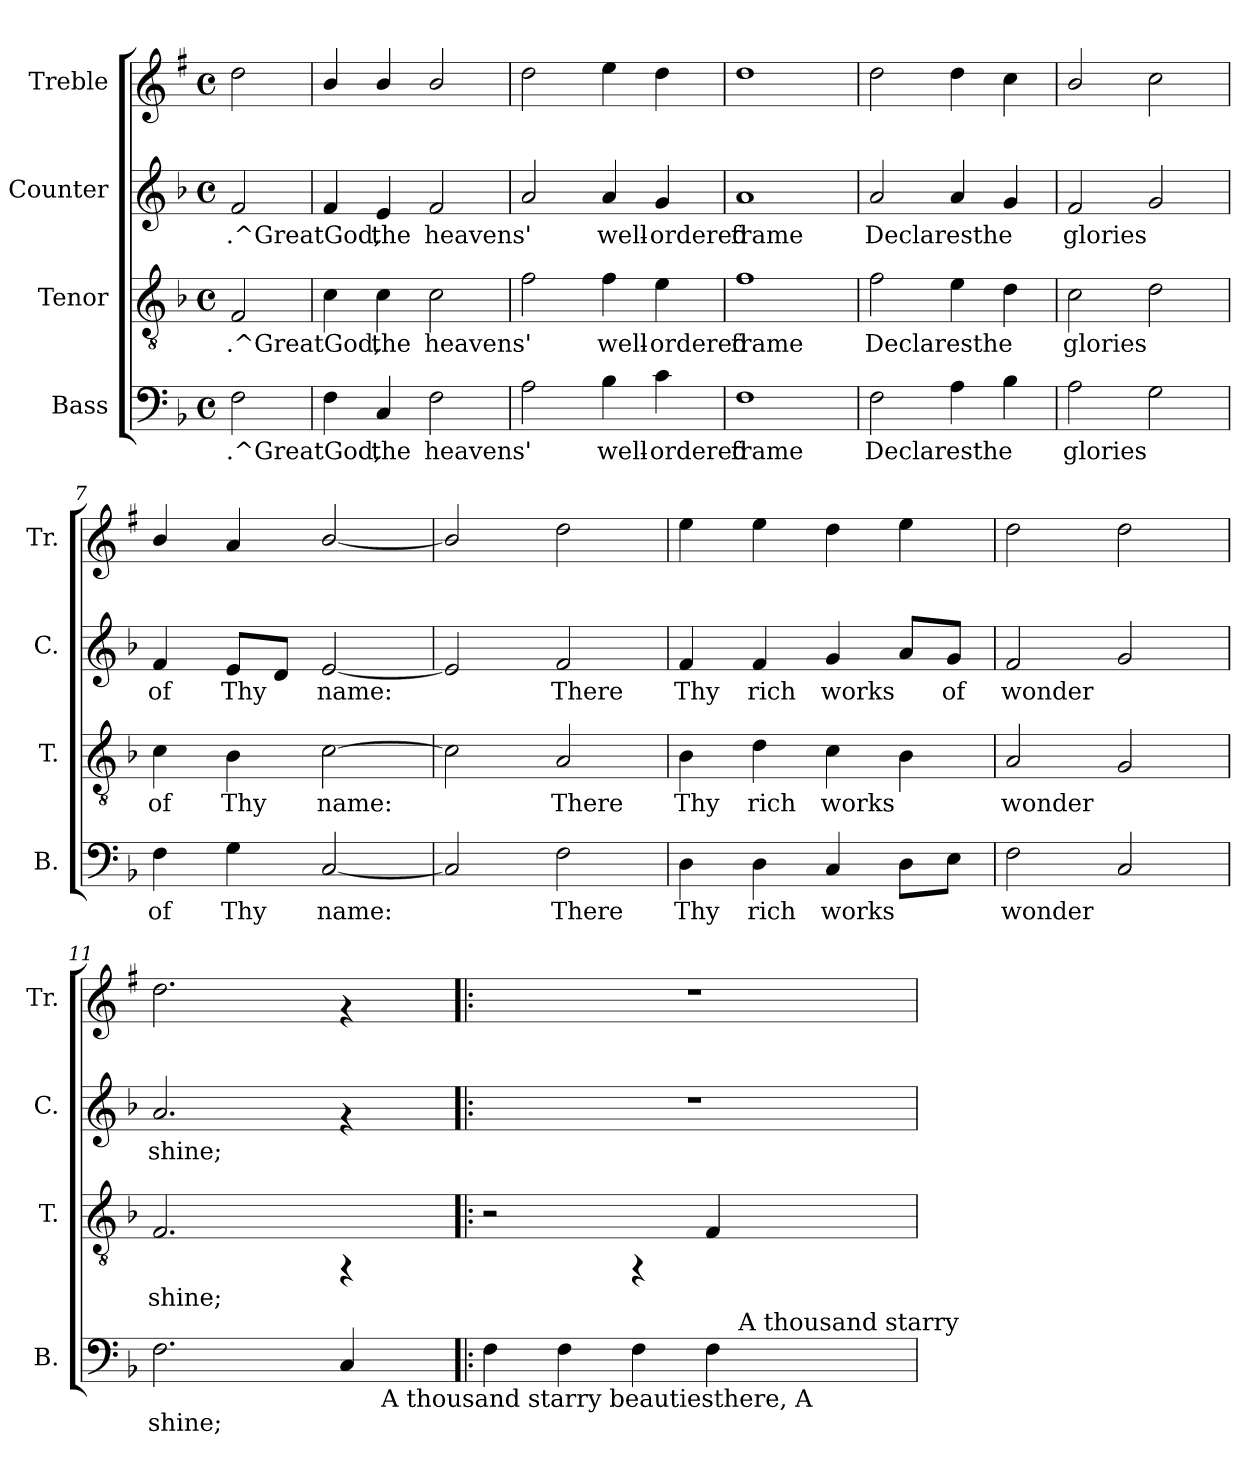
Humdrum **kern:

**kern	**text	**kern	**text	**kern	**text	**kern
*part4	*part4	*part3	*part3	*part2	*part2	*part1
*staff4	*staff4	*staff3	*staff3	*staff2	*staff2	*staff1
*I"Bass	*	*I"Tenor	*	*I"Counter	*	*I"Treble
*I'B.	*	*I'T.	*	*I'C.	*	*I'Tr.
!!LO:PB:g=z
*stria5	*	*stria5	*	*stria5	*	*stria5
*clefF4	*	*clefGv2	*	*clefG2	*	*clefG2
*	*	*	*	*	*	*ITrd1c2
*k[b-]	*	*k[b-]	*	*k[b-]	*	*k[b-]
*F:	*	*F:	*	*F:	*	*F:
*M4/4	*	*M4/4	*	*M4/4	*	*M4/4
*met(c)	*	*met(c)	*	*met(c)	*	*met(c)
=1	=1	=1	=1	=1	=1	=1
!	!LO:LY:a:rj	!	!LO:LY:b:rj	!	!LO:LY:b:rj	!
2F\	.^GreatGod,	2F/	.^GreatGod,	2f</	.^GreatGod,	2cc\
=2	=2	=2	=2	=2	=2	=2
!	!LO:LY:a:rj	!	!LO:LY:b:rj	!	!LO:LY:b:rj	!
4F\	.	4c\	.	4f/	.	4a/
!	!LO:LY:a:rj	!	!LO:LY:b:rj	!	!LO:LY:b:rj	!
4C/	the	4c\	the	4e/	the	4a/
!	!LO:LY:a:rj	!	!LO:LY:b:rj	!	!LO:LY:b:rj	!
2F\	heavens'	2c\	heavens'	2f/	heavens'	2a/
=3	=3	=3	=3	=3	=3	=3
!	!LO:LY:a:rj	!	!LO:LY:b:rj	!	!LO:LY:b:rj	!
2A\	.	2f\	.	2a/	.	2cc\
!	!LO:LY:a:rj	!	!LO:LY:b:rj	!	!LO:LY:b:rj	!
4B-\	well-	4f\	well-	4a/	well-	4dd\
!	!LO:LY:a:rj	!	!LO:LY:b:rj	!	!LO:LY:b:rj	!
4c\	-ordered	4e\	-ordered	4g/	-ordered	4cc\
=4	=4	=4	=4	=4	=4	=4
!	!LO:LY:a:rj	!	!LO:LY:b:rj	!	!LO:LY:b:rj	!
1F	frame	1f	frame	1a	frame	1cc
=5	=5	=5	=5	=5	=5	=5
!	!LO:LY:a:rj	!	!LO:LY:b:rj	!	!LO:LY:b:rj	!
2F\	Declaresthe	2f\	Declaresthe	2a/	Declaresthe	2cc>\
!	!LO:LY:a:rj	!	!LO:LY:b:rj	!	!LO:LY:b:rj	!
4A\	.	4e\	.	4a/	.	4cc\
!	!LO:LY:a:rj	!	!LO:LY:b:rj	!	!LO:LY:b:rj	!
4B-\	.	4d\	.	4g/	.	4b-\
=6	=6	=6	=6	=6	=6	=6
!	!LO:LY:a:rj	!	!LO:LY:b:rj	!	!LO:LY:b:rj	!
2A\	glories	2c\	glories	2f/	glories	2a/
!	!LO:LY:a:rj	!	!LO:LY:b:rj	!	!LO:LY:b:rj	!
2G\	.	2d\	.	2g/	.	2b-\
=7	=7	=7	=7	=7	=7	=7
!	!LO:LY:a:rj	!	!LO:LY:b:rj	!	!LO:LY:b:rj	!
4F\	of	4c\	of	4f/	of	4a/
!	!LO:LY:a:rj	!	!LO:LY:b:rj	!	!LO:LY:b:rj	!
4G\	Thy	4B-\	Thy	8e/L	Thy	4g/
!	!	!	!	!	!LO:LY:b:rj	!
.	.	.	.	8d/J	.	.
!	!LO:LY:a:rj	!	!LO:LY:b:rj	!	!LO:LY:b:rj	!
[<2C/	name:	[>2c\	name:	[<2e/	name:	[<2a/
=8	=8	=8	=8	=8	=8	=8
!	!LO:LY:a:rj	!	!LO:LY:b:rj	!	!LO:LY:b:rj	!
2C/]	.	2c\]	.	2e/]	.	2a/]
!	!LO:LY:a:rj	!	!LO:LY:b:rj	!	!LO:LY:b:rj	!
2F\	There	2A/	There	2f/	There	2cc\
=9	=9	=9	=9	=9	=9	=9
!	!LO:LY:a:rj	!	!LO:LY:b:rj	!	!LO:LY:b:rj	!
4D\	Thy	4B-\	Thy	4f/	Thy	4dd\
!	!LO:LY:a:rj	!	!LO:LY:b:rj	!	!LO:LY:b:rj	!
4D\	rich	4d\	rich	4f/	rich	4dd\
!	!LO:LY:a:rj	!	!LO:LY:b:rj	!	!LO:LY:b:rj	!
4C/	works	4c\	works	4g/	works	4cc\
!	!LO:LY:a:rj	!	!LO:LY:b:rj	!	!LO:LY:b:rj	!
8D\L	.	4B-\	.	8a/L	.	4dd\
!	!LO:LY:a:rj	!	!	!	!LO:LY:b:rj	!
8E\J	.	.	.	8g/J	of	.
=10	=10	=10	=10	=10	=10	=10
!	!LO:LY:a:rj	!	!LO:LY:b:rj	!	!LO:LY:b:rj	!
2F\	wonder	2A/	wonder	2f/	wonder	2cc>\
!	!LO:LY:a:rj	!	!LO:LY:b:rj	!	!LO:LY:b:rj	!
2C/	.	2G/	.	2g/	.	2cc\
=11	=11	=11	=11	=11	=11	=11
!	!LO:LY:a:rj	!	!LO:LY:b:rj	!	!LO:LY:b:rj	!
*^	*	*	*	*	*	*
2.F\	2ryy	shine;	2.F/	shine;	2.a/	shine;	2.cc\
.	4ryy	.	.	.	.	.	.
!	!	!LO:LY:a:rj	!	!	!	!	!
4C/	16.ryy	.	4rFF	.	4rf	.	4rf
!	!LO:TX:b:t=A thousand starry beautiesthere, A	!	!	!	!	!	!
.	8ryy	.	.	.	.	.	.
.	32ryy	.	.	.	.	.	.
=12!|:	=12!|:	=12!|:	=12!|:	=12!|:	=12!|:	=12!|:	=12!|:
!	!	!LO:LY:a:rj	!	!	!	!	!
4F\	2ryy	.	2r	.	1r	.	1r
!	!	!LO:LY:a:rj	!	!	!	!	!
4F\	.	.	.	.	.	.	.
!	!	!LO:LY:a:rj	!	!	!	!	!
4F\	4ryy	.	4rFF	.	.	.	.
!	!	!LO:LY:a:rj	!	!LO:LY:b:rj	!	!	!
4F\	16ryy	.	4F/	.	.	.	.
!	!LO:TX:a:t=A thousand starry	!	!	!	!	!	!
.	8.ryy	.	.	.	.	.	.
*v	*v	*	*	*	*	*	*
=	=	=	=	=	=	=
*-	*-	*-	*-	*-	*-	*-
